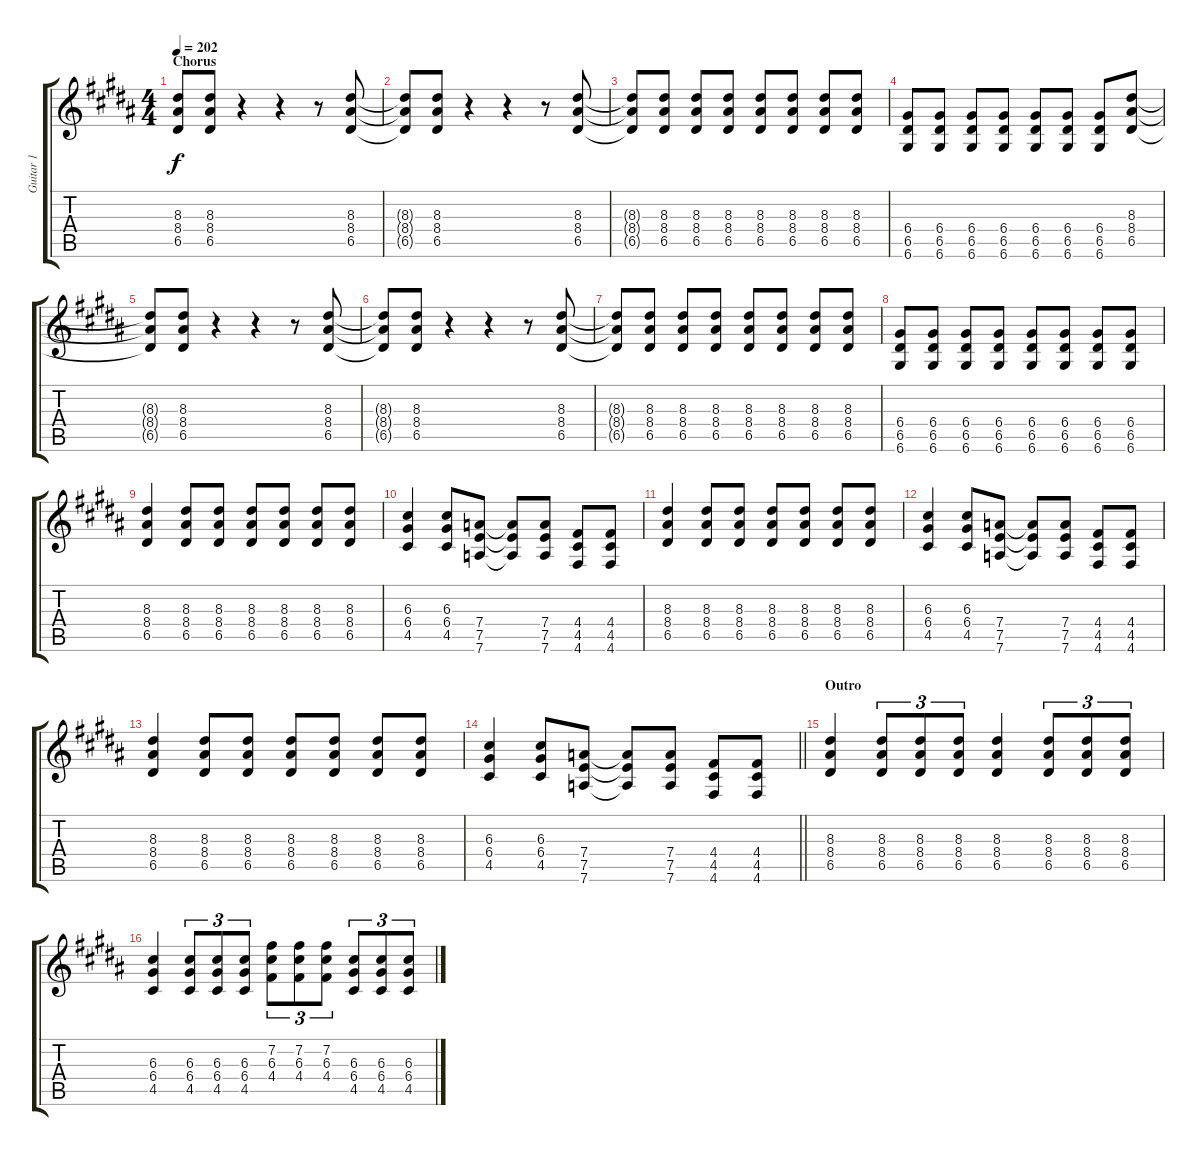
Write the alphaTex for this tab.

\track ("Guitar 1" "Guitar 1") {instrument overdrivenguitar}
\staff {score tabs}
\tuning (E4 B3 G3 D3 A2 D2) {hide}
\ts (4 4)
\section ("" "Chorus")
\tempo 202
\clef g2
\ks g#minor
(8.3 8.4 6.5).8{dy f} (8.3 8.4 6.5).8 r.4 r.4 r.8 (8.3 8.4 6.5).8 |
(8.3{t} 8.4{t} 6.5{t}).8 (8.3 8.4 6.5).8 r.4 r.4 r.8 (8.3 8.4 6.5).8 |
(8.3{t} 8.4{t} 6.5{t}).8 (8.3 8.4 6.5).8 (8.3 8.4 6.5).8 (8.3 8.4 6.5).8 (8.3 8.4 6.5).8 (8.3 8.4 6.5).8 (8.3 8.4 6.5).8 (8.3 8.4 6.5).8 |
(6.4 6.5 6.6).8 (6.4 6.5 6.6).8 (6.4 6.5 6.6).8 (6.4 6.5 6.6).8 (6.4 6.5 6.6).8 (6.4 6.5 6.6).8 (6.4 6.5 6.6).8 (8.3 8.4 6.5).8 |
(8.3{t} 8.4{t} 6.5{t}).8 (8.3 8.4 6.5).8 r.4 r.4 r.8 (8.3 8.4 6.5).8 |
(8.3{t} 8.4{t} 6.5{t}).8 (8.3 8.4 6.5).8 r.4 r.4 r.8 (8.3 8.4 6.5).8 |
(8.3{t} 8.4{t} 6.5{t}).8 (8.3 8.4 6.5).8 (8.3 8.4 6.5).8 (8.3 8.4 6.5).8 (8.3 8.4 6.5).8 (8.3 8.4 6.5).8 (8.3 8.4 6.5).8 (8.3 8.4 6.5).8 |
(6.4 6.5 6.6).8 (6.4 6.5 6.6).8 (6.4 6.5 6.6).8 (6.4 6.5 6.6).8 (6.4 6.5 6.6).8 (6.4 6.5 6.6).8 (6.4 6.5 6.6).8 (6.4 6.5 6.6).8 |
(8.3 8.4 6.5).4 (8.3 8.4 6.5).8 (8.3 8.4 6.5).8 (8.3 8.4 6.5).8 (8.3 8.4 6.5).8 (8.3 8.4 6.5).8 (8.3 8.4 6.5).8 |
(6.3 6.4 4.5).4 (6.3 6.4 4.5).8 (7.4 7.5 7.6).8 (7.4{t} 7.5{t} 7.6{t}).8 (7.4 7.5 7.6).8 (4.4 4.5 4.6).8 (4.4 4.5 4.6).8 |
(8.3 8.4 6.5).4 (8.3 8.4 6.5).8 (8.3 8.4 6.5).8 (8.3 8.4 6.5).8 (8.3 8.4 6.5).8 (8.3 8.4 6.5).8 (8.3 8.4 6.5).8 |
(6.3 6.4 4.5).4 (6.3 6.4 4.5).8 (7.4 7.5 7.6).8 (7.4{t} 7.5{t} 7.6{t}).8 (7.4 7.5 7.6).8 (4.4 4.5 4.6).8 (4.4 4.5 4.6).8 |
(8.3 8.4 6.5).4 (8.3 8.4 6.5).8 (8.3 8.4 6.5).8 (8.3 8.4 6.5).8 (8.3 8.4 6.5).8 (8.3 8.4 6.5).8 (8.3 8.4 6.5).8 |
\barLineRight lightlight
(6.3 6.4 4.5).4 (6.3 6.4 4.5).8 (7.4 7.5 7.6).8 (7.4{t} 7.5{t} 7.6{t}).8 (7.4 7.5 7.6).8 (4.4 4.5 4.6).8 (4.4 4.5 4.6).8 |
\section ("" "Outro")
(8.3 8.4 6.5).4 (8.3 8.4 6.5).8{tu (3 2)} (8.3 8.4 6.5).8{tu (3 2)} (8.3 8.4 6.5).8{tu (3 2)} (8.3 8.4 6.5).4 (8.3 8.4 6.5).8{tu (3 2)} (8.3 8.4 6.5).8{tu (3 2)} (8.3 8.4 6.5).8{tu (3 2)} |
(6.3 6.4 4.5).4 (6.3 6.4 4.5).8{tu (3 2)} (6.3 6.4 4.5).8{tu (3 2)} (6.3 6.4 4.5).8{tu (3 2)} (7.2 6.3 4.4).8{tu (3 2)} (7.2 6.3 4.4).8{tu (3 2)} (7.2 6.3 4.4).8{tu (3 2)} (6.3 6.4 4.5).8{tu (3 2)} (6.3 6.4 4.5).8{tu (3 2)} (6.3 6.4 4.5).8{tu (3 2)}
